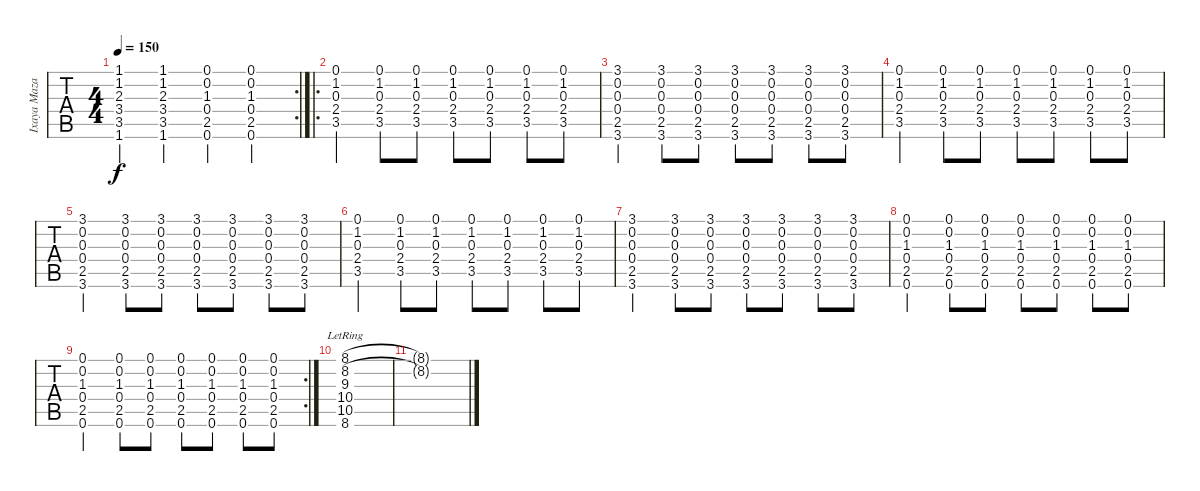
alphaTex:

\track ("Ixaya Mazatzin Teoyotl" "Ixaya Maza") {instrument electricguitarjazz}
\staff {tabs}
\tuning (E4 B3 G3 D3 A2 E2) {hide}
\rc 2
\ts (4 4)
\tempo 150
\clef g2
\ks c
(1.1 1.2 2.3 3.4 3.5 1.6).4{dy f} (1.1 1.2 2.3 3.4 3.5 1.6).4 (0.1 0.2 1.3 0.4 2.5 0.6).4 (0.1 0.2 1.3 0.4 2.5 0.6).4 |
\ro
(0.1 1.2 0.3 2.4 3.5).4 (0.1 1.2 0.3 2.4 3.5).8 (0.1 1.2 0.3 2.4 3.5).8 (0.1 1.2 0.3 2.4 3.5).8 (0.1 1.2 0.3 2.4 3.5).8 (0.1 1.2 0.3 2.4 3.5).8 (0.1 1.2 0.3 2.4 3.5).8 |
(3.1 0.2 0.3 0.4 2.5 3.6).4 (3.1 0.2 0.3 0.4 2.5 3.6).8 (3.1 0.2 0.3 0.4 2.5 3.6).8 (3.1 0.2 0.3 0.4 2.5 3.6).8 (3.1 0.2 0.3 0.4 2.5 3.6).8 (3.1 0.2 0.3 0.4 2.5 3.6).8 (3.1 0.2 0.3 0.4 2.5 3.6).8 |
(0.1 1.2 0.3 2.4 3.5).4 (0.1 1.2 0.3 2.4 3.5).8 (0.1 1.2 0.3 2.4 3.5).8 (0.1 1.2 0.3 2.4 3.5).8 (0.1 1.2 0.3 2.4 3.5).8 (0.1 1.2 0.3 2.4 3.5).8 (0.1 1.2 0.3 2.4 3.5).8 |
(3.1 0.2 0.3 0.4 2.5 3.6).4 (3.1 0.2 0.3 0.4 2.5 3.6).8 (3.1 0.2 0.3 0.4 2.5 3.6).8 (3.1 0.2 0.3 0.4 2.5 3.6).8 (3.1 0.2 0.3 0.4 2.5 3.6).8 (3.1 0.2 0.3 0.4 2.5 3.6).8 (3.1 0.2 0.3 0.4 2.5 3.6).8 |
(0.1 1.2 0.3 2.4 3.5).4 (0.1 1.2 0.3 2.4 3.5).8 (0.1 1.2 0.3 2.4 3.5).8 (0.1 1.2 0.3 2.4 3.5).8 (0.1 1.2 0.3 2.4 3.5).8 (0.1 1.2 0.3 2.4 3.5).8 (0.1 1.2 0.3 2.4 3.5).8 |
(3.1 0.2 0.3 0.4 2.5 3.6).4 (3.1 0.2 0.3 0.4 2.5 3.6).8 (3.1 0.2 0.3 0.4 2.5 3.6).8 (3.1 0.2 0.3 0.4 2.5 3.6).8 (3.1 0.2 0.3 0.4 2.5 3.6).8 (3.1 0.2 0.3 0.4 2.5 3.6).8 (3.1 0.2 0.3 0.4 2.5 3.6).8 |
(0.1 0.2 1.3 0.4 2.5 0.6).4 (0.1 0.2 1.3 0.4 2.5 0.6).8 (0.1 0.2 1.3 0.4 2.5 0.6).8 (0.1 0.2 1.3 0.4 2.5 0.6).8 (0.1 0.2 1.3 0.4 2.5 0.6).8 (0.1 0.2 1.3 0.4 2.5 0.6).8 (0.1 0.2 1.3 0.4 2.5 0.6).8 |
\rc 2
(0.1 0.2 1.3 0.4 2.5 0.6).4 (0.1 0.2 1.3 0.4 2.5 0.6).8 (0.1 0.2 1.3 0.4 2.5 0.6).8 (0.1 0.2 1.3 0.4 2.5 0.6).8 (0.1 0.2 1.3 0.4 2.5 0.6).8 (0.1 0.2 1.3 0.4 2.5 0.6).8 (0.1 0.2 1.3 0.4 2.5 0.6).8 |
(8.1{lr} 8.2 9.3 10.4 10.5 8.6).1 |
(8.1{t} 8.2{t}).1
